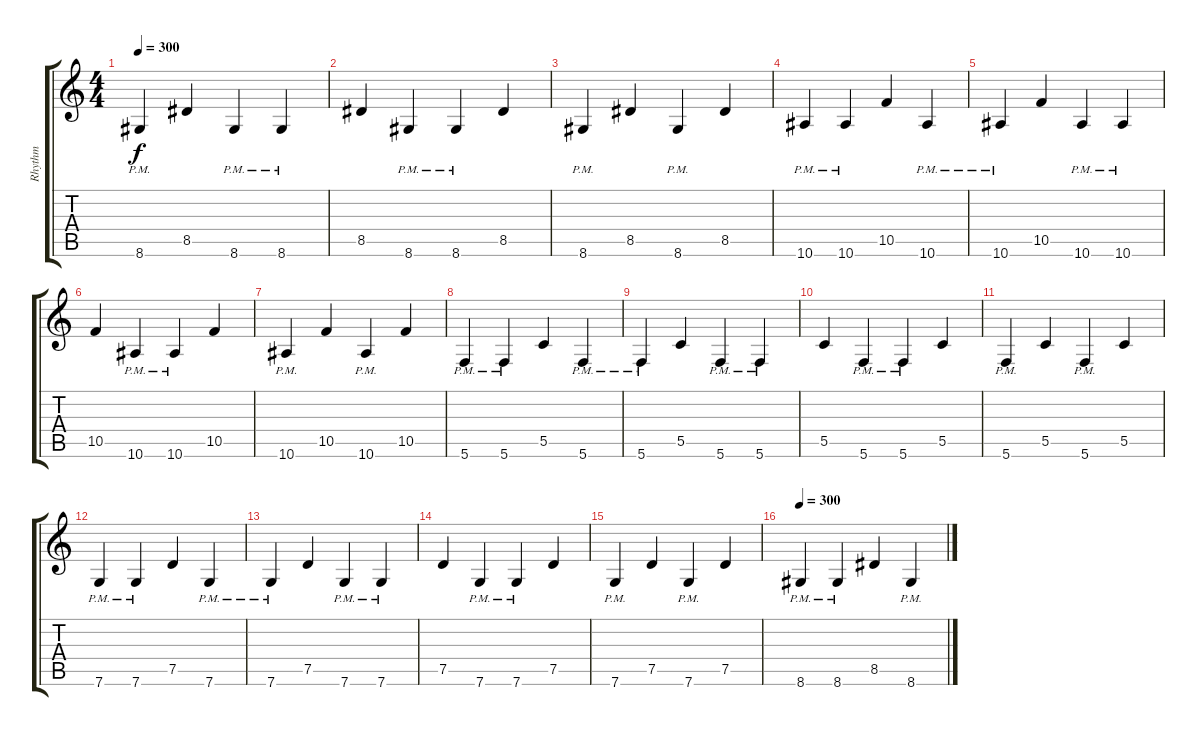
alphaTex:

\track ("Rhythm" "Rhythm") {instrument distortionguitar}
\staff {score tabs}
\tuning (D4 A3 F3 C3 G2 C2) {hide}
\ts (4 4)
\tempo 300
\clef g2
\ks c
8.6{pm}.4{dy f} 8.5.4 8.6{pm}.4 8.6{pm}.4 |
8.5.4 8.6{pm}.4 8.6{pm}.4 8.5.4 |
8.6{pm}.4 8.5.4 8.6{pm}.4 8.5.4 |
10.6{pm}.4 10.6{pm}.4 10.5.4 10.6{pm}.4 |
10.6{pm}.4 10.5.4 10.6{pm}.4 10.6{pm}.4 |
10.5.4 10.6{pm}.4 10.6{pm}.4 10.5.4 |
10.6{pm}.4 10.5.4 10.6{pm}.4 10.5.4 |
5.6{pm}.4 5.6{pm}.4 5.5.4 5.6{pm}.4 |
5.6{pm}.4 5.5.4 5.6{pm}.4 5.6{pm}.4 |
5.5.4 5.6{pm}.4 5.6{pm}.4 5.5.4 |
5.6{pm}.4 5.5.4 5.6{pm}.4 5.5.4 |
7.6{pm}.4 7.6{pm}.4 7.5.4 7.6{pm}.4 |
7.6{pm}.4 7.5.4 7.6{pm}.4 7.6{pm}.4 |
7.5.4 7.6{pm}.4 7.6{pm}.4 7.5.4 |
7.6{pm}.4 7.5.4 7.6{pm}.4 7.5.4 |
\tempo 300
8.6{pm}.4 8.6{pm}.4 8.5.4 8.6{pm}.4
